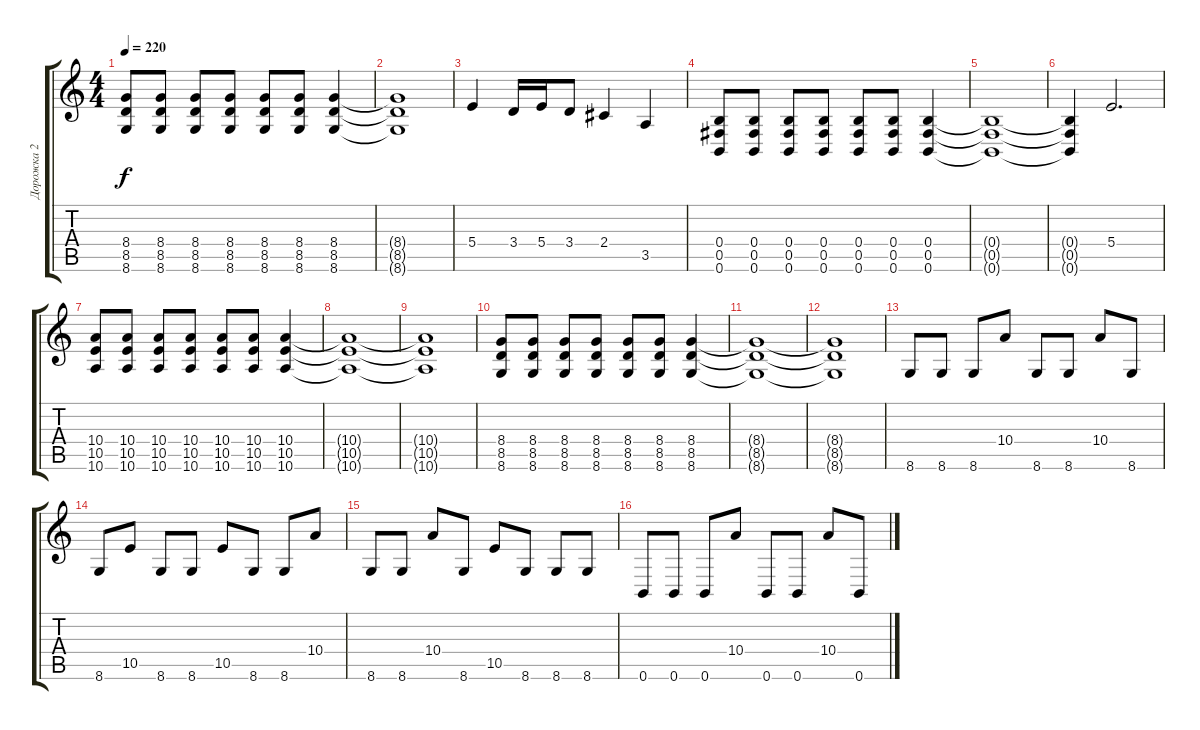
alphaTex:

\track ("Дорожка 2" "Дорожка 2") {instrument overdrivenguitar}
\staff {score tabs}
\tuning (Db4 Ab3 E3 B2 Gb2 B1) {hide}
\ts (4 4)
\tempo 220
\clef g2
\ks c
(8.4 8.5 8.6).8{dy f} (8.4 8.5 8.6).8 (8.4 8.5 8.6).8 (8.4 8.5 8.6).8 (8.4 8.5 8.6).8 (8.4 8.5 8.6).8 (8.4 8.5 8.6).4 |
(8.4{t} 8.5{t} 8.6{t}).1 |
5.4.4 3.4.16 5.4.16 3.4.8 2.4.4 3.5.4 |
(0.4 0.5 0.6).8 (0.4 0.5 0.6).8 (0.4 0.5 0.6).8 (0.4 0.5 0.6).8 (0.4 0.5 0.6).8 (0.4 0.5 0.6).8 (0.4 0.5 0.6).4 |
(0.4{t} 0.5{t} 0.6{t}).1 |
(0.4{t} 0.5{t} 0.6{t}).4 5.4.2{d} |
(10.4 10.5 10.6).8 (10.4 10.5 10.6).8 (10.4 10.5 10.6).8 (10.4 10.5 10.6).8 (10.4 10.5 10.6).8 (10.4 10.5 10.6).8 (10.4 10.5 10.6).4 |
(10.4{t} 10.5{t} 10.6{t}).1 |
(10.4{t} 10.5{t} 10.6{t}).1 |
(8.4 8.5 8.6).8 (8.4 8.5 8.6).8 (8.4 8.5 8.6).8 (8.4 8.5 8.6).8 (8.4 8.5 8.6).8 (8.4 8.5 8.6).8 (8.4 8.5 8.6).4 |
(8.4{t} 8.5{t} 8.6{t}).1 |
(8.4{t} 8.5{t} 8.6{t}).1 |
8.6.8 8.6.8 8.6.8 10.4.8 8.6.8 8.6.8 10.4.8 8.6.8 |
8.6.8 10.5.8 8.6.8 8.6.8 10.5.8 8.6.8 8.6.8 10.4.8 |
8.6.8 8.6.8 10.4.8 8.6.8 10.5.8 8.6.8 8.6.8 8.6.8 |
0.6.8 0.6.8 0.6.8 10.4.8 0.6.8 0.6.8 10.4.8 0.6.8
